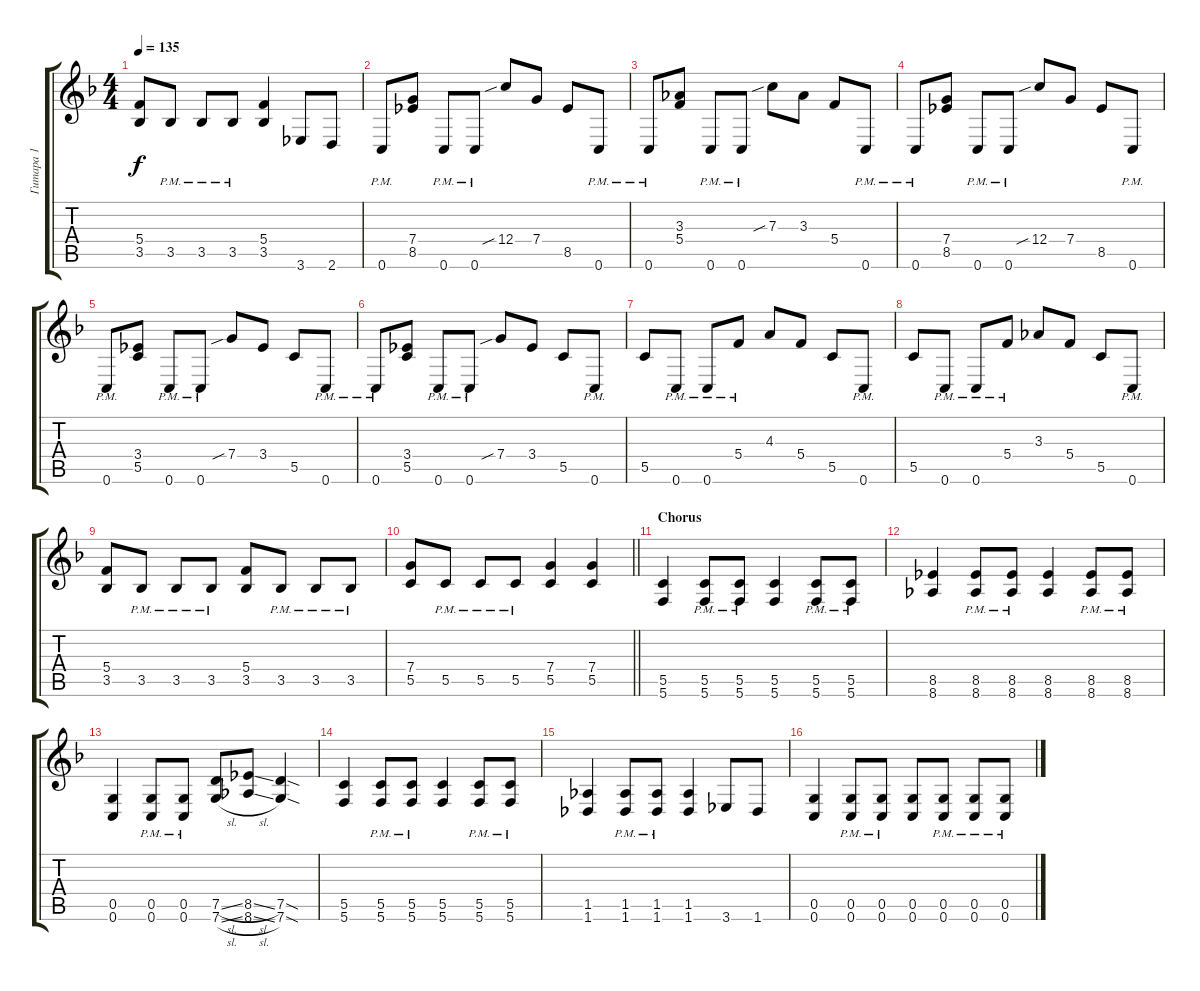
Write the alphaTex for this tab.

\track ("Гитара 1" "Гитара 1") {instrument distortionguitar}
\staff {score tabs}
\tuning (D4 A3 F3 C3 G2 C2) {hide}
\ts (4 4)
\tempo 135
\clef g2
\ks dminor
(5.4 3.5).8{dy f} 3.5{pm}.8 3.5{pm}.8 3.5{pm}.8 (5.4 3.5).4 3.6.8 2.6.8 |
0.6{pm}.8 (7.4 8.5).8 0.6{pm}.8 0.6{pm}.8 12.4{sib}.8 7.4.8 8.5.8 0.6{pm}.8 |
0.6{pm}.8 (3.3 5.4).8 0.6{pm}.8 0.6{pm}.8 7.3{sib}.8 3.3.8 5.4.8 0.6{pm}.8 |
0.6{pm}.8 (7.4 8.5).8 0.6{pm}.8 0.6{pm}.8 12.4{sib}.8 7.4.8 8.5.8 0.6{pm}.8 |
0.6{pm}.8 (3.4 5.5).8 0.6{pm}.8 0.6{pm}.8 7.4{sib}.8 3.4.8 5.5.8 0.6{pm}.8 |
0.6{pm}.8 (3.4 5.5).8 0.6{pm}.8 0.6{pm}.8 7.4{sib}.8 3.4.8 5.5.8 0.6{pm}.8 |
5.5.8 0.6{pm}.8 0.6{pm}.8 5.4{pm}.8 4.3.8 5.4.8 5.5.8 0.6{pm}.8 |
5.5.8 0.6{pm}.8 0.6{pm}.8 5.4{pm}.8 3.3.8 5.4.8 5.5.8 0.6{pm}.8 |
(5.4 3.5).8 3.5{pm}.8 3.5{pm}.8 3.5{pm}.8 (5.4 3.5).8 3.5{pm}.8 3.5{pm}.8 3.5{pm}.8 |
\barLineRight lightlight
(7.4 5.5).8 5.5{pm}.8 5.5{pm}.8 5.5{pm}.8 (7.4 5.5).4 (7.4 5.5).4 |
\section ("" "Chorus")
(5.5 5.6).4 (5.5{pm} 5.6{pm}).8 (5.5{pm} 5.6{pm}).8 (5.5 5.6).4 (5.5{pm} 5.6{pm}).8 (5.5{pm} 5.6{pm}).8 |
(8.5 8.6).4 (8.5{pm} 8.6{pm}).8 (8.5{pm} 8.6{pm}).8 (8.5 8.6).4 (8.5{pm} 8.6{pm}).8 (8.5{pm} 8.6{pm}).8 |
(0.5 0.6).4 (0.5{pm} 0.6{pm}).8 (0.5{pm} 0.6{pm}).8 (7.5{sl} 7.6{sl}).8 (8.5{sl} 8.6{sl}).8 (7.5{sod} 7.6{sod}).4 |
(5.5 5.6).4 (5.5{pm} 5.6{pm}).8 (5.5{pm} 5.6{pm}).8 (5.5 5.6).4 (5.5{pm} 5.6{pm}).8 (5.5{pm} 5.6{pm}).8 |
(1.5 1.6).4 (1.5{pm} 1.6{pm}).8 (1.5{pm} 1.6{pm}).8 (1.5 1.6).4 3.6.8 1.6.8 |
(0.5 0.6).4 (0.5{pm} 0.6{pm}).8 (0.5{pm} 0.6{pm}).8 (0.5 0.6).8 (0.5{pm} 0.6{pm}).8 (0.5{pm} 0.6{pm}).8 (0.5{pm} 0.6{pm}).8
